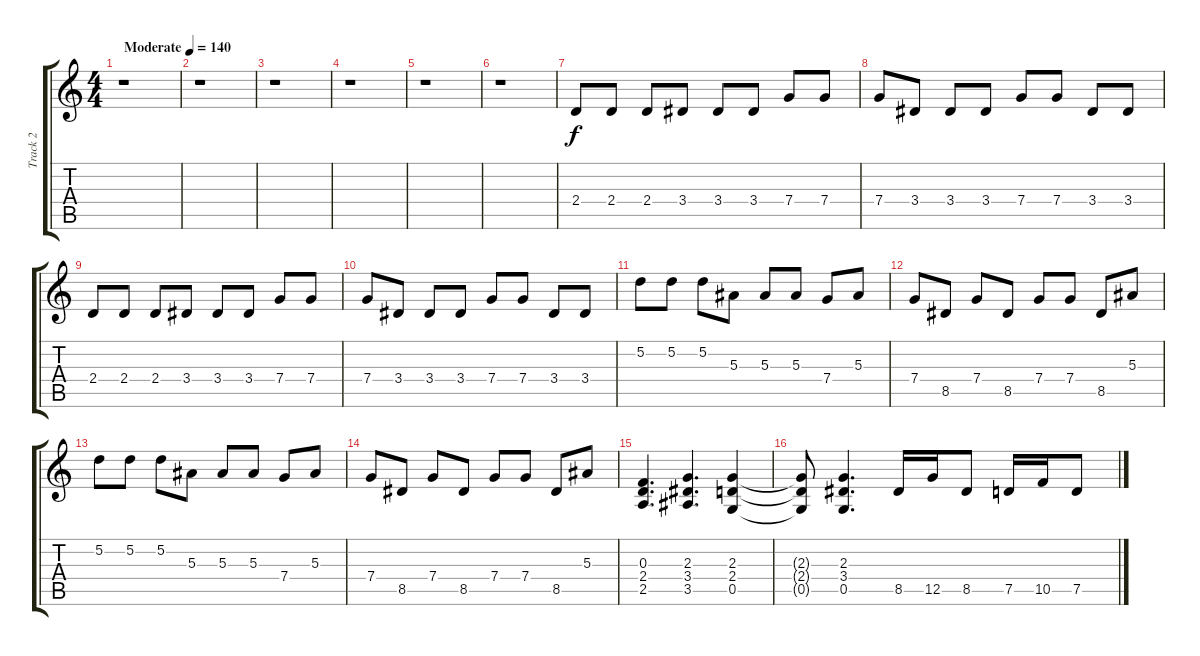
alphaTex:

\track ("Track 2" "Track 2") {instrument distortionguitar}
\staff {score tabs}
\tuning (D4 A3 F3 C3 G2 D2) {hide}
\ts (4 4)
\tempo (140 "Moderate")
\clef g2
\ks c
r.1{dy f instrument distortionguitar} |
r.1 |
r.1 |
r.1 |
r.1 |
r.1 |
2.4.8 2.4.8 2.4.8 3.4.8 3.4.8 3.4.8 7.4.8 7.4.8 |
7.4.8 3.4.8 3.4.8 3.4.8 7.4.8 7.4.8 3.4.8 3.4.8 |
2.4.8 2.4.8 2.4.8 3.4.8 3.4.8 3.4.8 7.4.8 7.4.8 |
7.4.8 3.4.8 3.4.8 3.4.8 7.4.8 7.4.8 3.4.8 3.4.8 |
5.2.8 5.2.8 5.2.8 5.3.8 5.3.8 5.3.8 7.4.8 5.3.8 |
7.4.8 8.5.8 7.4.8 8.5.8 7.4.8 7.4.8 8.5.8 5.3.8 |
5.2.8 5.2.8 5.2.8 5.3.8 5.3.8 5.3.8 7.4.8 5.3.8 |
7.4.8 8.5.8 7.4.8 8.5.8 7.4.8 7.4.8 8.5.8 5.3.8 |
(0.3 2.4 2.5).4{d} (2.3 3.4 3.5).4{d} (2.3 2.4 0.5).4 |
(2.3{t} 2.4{t} 0.5{t}).8 (2.3 3.4 0.5).4{d} 8.5.16 12.5.16 8.5.8 7.5.16 10.5.16 7.5.8
